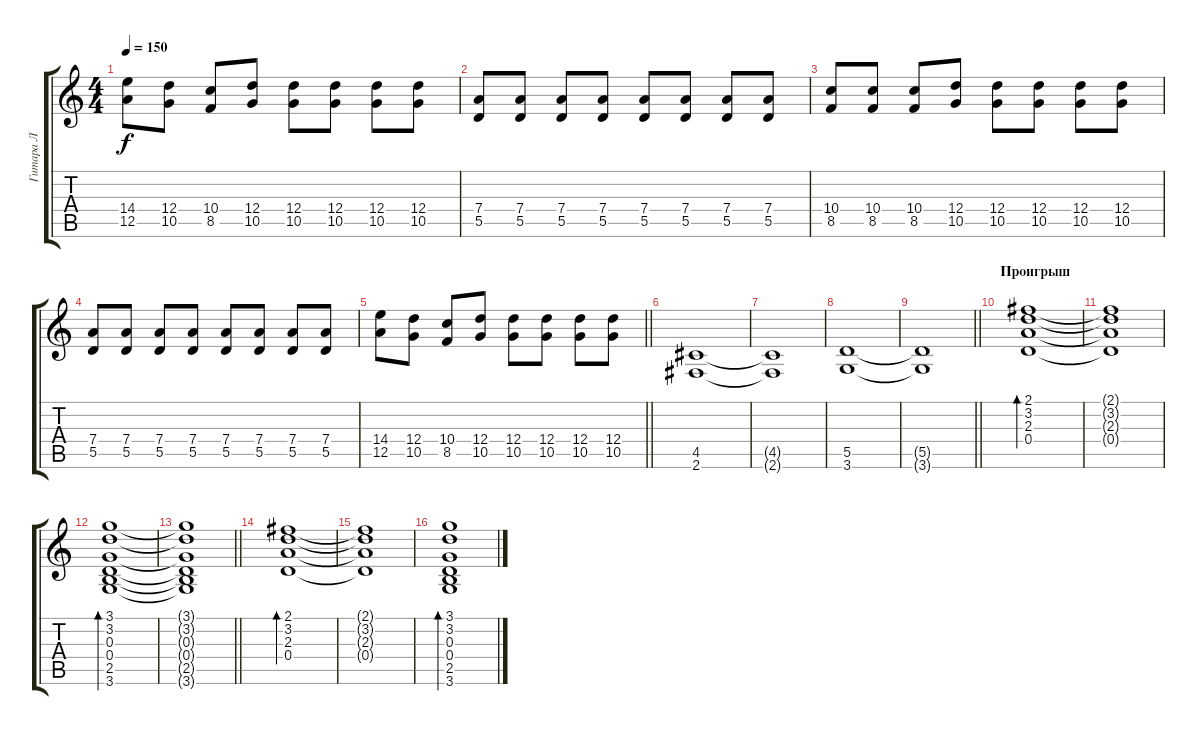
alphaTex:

\track ("Гитара Л" "Гитара Л") {instrument overdrivenguitar}
\staff {score tabs}
\tuning (E4 B3 G3 D3 A2 E2) {hide}
\ts (4 4)
\tempo 150
\clef g2
\ks c
(14.4 12.5).8{dy f} (12.4 10.5).8 (10.4 8.5).8 (12.4 10.5).8 (12.4 10.5).8 (12.4 10.5).8 (12.4 10.5).8 (12.4 10.5).8 |
(7.4 5.5).8 (7.4 5.5).8 (7.4 5.5).8 (7.4 5.5).8 (7.4 5.5).8 (7.4 5.5).8 (7.4 5.5).8 (7.4 5.5).8 |
(10.4 8.5).8 (10.4 8.5).8 (10.4 8.5).8 (12.4 10.5).8 (12.4 10.5).8 (12.4 10.5).8 (12.4 10.5).8 (12.4 10.5).8 |
(7.4 5.5).8 (7.4 5.5).8 (7.4 5.5).8 (7.4 5.5).8 (7.4 5.5).8 (7.4 5.5).8 (7.4 5.5).8 (7.4 5.5).8 |
\barLineRight lightlight
(14.4 12.5).8 (12.4 10.5).8 (10.4 8.5).8 (12.4 10.5).8 (12.4 10.5).8 (12.4 10.5).8 (12.4 10.5).8 (12.4 10.5).8 |
(4.5 2.6).1 |
(4.5{t} 2.6{t}).1 |
(5.5 3.6).1 |
\barLineRight lightlight
(5.5{t} 3.6{t}).1 |
\section ("" "Проигрыш")
(2.1 3.2 2.3 0.4).1{bd 240 instrument electricguitarjazz} |
(2.1{t} 3.2{t} 2.3{t} 0.4{t}).1 |
(3.1 3.2 0.3 0.4 2.5 3.6).1{bd 240} |
\barLineRight lightlight
(3.1{t} 3.2{t} 0.3{t} 0.4{t} 2.5{t} 3.6{t}).1 |
(2.1 3.2 2.3 0.4).1{bd 240} |
(2.1{t} 3.2{t} 2.3{t} 0.4{t}).1 |
(3.1 3.2 0.3 0.4 2.5 3.6).1{bd 240}
